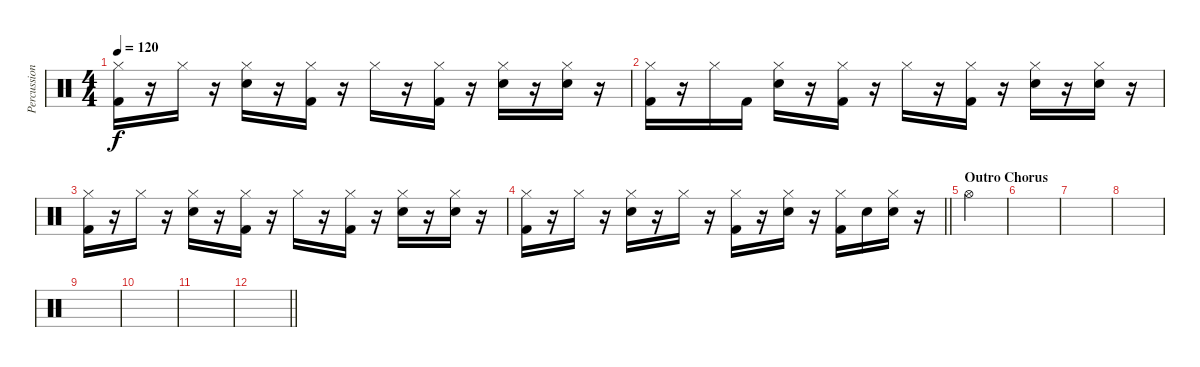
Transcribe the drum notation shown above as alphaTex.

\track ("Percussion" "Percussion") {instrument percussion}
\staff {score}
\articulation defaults
\ts (4 4)
\tempo 120
\clef neutral
\ks c
("Hi-Hat (closed)" "Kick (hit) 2").16{dy f} r.16 "Hi-Hat (closed)".16 r.16 ("Hi-Hat (closed)" "Electric Snare (hit)").16 r.16 ("Hi-Hat (closed)" "Kick (hit) 2").16 r.16 "Hi-Hat (closed)".16 r.16 ("Hi-Hat (closed)" "Kick (hit) 2").16 r.16 ("Hi-Hat (closed)" "Electric Snare (hit)").16 r.16 ("Hi-Hat (closed)" "Electric Snare (hit)").16 r.16 |
("Hi-Hat (closed)" "Kick (hit) 2").16 r.16 "Hi-Hat (closed)".16 "Kick (hit) 2".16 ("Hi-Hat (closed)" "Electric Snare (hit)").16 r.16 ("Hi-Hat (closed)" "Kick (hit) 2").16 r.16 "Hi-Hat (closed)".16 r.16 ("Hi-Hat (closed)" "Kick (hit) 2").16 r.16 ("Hi-Hat (closed)" "Electric Snare (hit)").16 r.16 ("Hi-Hat (closed)" "Electric Snare (hit)").16 r.16 |
("Hi-Hat (closed)" "Kick (hit) 2").16 r.16 "Hi-Hat (closed)".16 r.16 ("Hi-Hat (closed)" "Electric Snare (hit)").16 r.16 ("Hi-Hat (closed)" "Kick (hit) 2").16 r.16 "Hi-Hat (closed)".16 r.16 ("Hi-Hat (closed)" "Kick (hit) 2").16 r.16 ("Hi-Hat (closed)" "Electric Snare (hit)").16 r.16 ("Hi-Hat (closed)" "Electric Snare (hit)").16 r.16 |
\barLineRight lightlight
("Hi-Hat (closed)" "Kick (hit) 2").16 r.16 "Hi-Hat (closed)".16 r.16 ("Hi-Hat (closed)" "Electric Snare (hit)").16 r.16 "Hi-Hat (closed)".16 r.16 ("Hi-Hat (closed)" "Kick (hit) 2").16 r.16 ("Hi-Hat (closed)" "Electric Snare (hit)").16 r.16 ("Hi-Hat (closed)" "Kick (hit) 2").16 "Electric Snare (hit)".16 ("Hi-Hat (closed)" "Electric Snare (hit)").16 r.16 |
\section ("" "Outro Chorus")
"Hi-Hat (open)".4 |
|
|
|
|
|
|
\barLineRight lightlight
